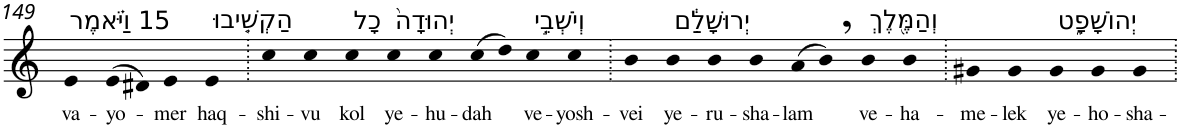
**kern	**text
*part1	*part1
*staff1	*staff1
*I"Piano	*
*I'Pno	*
!!LO:PB:g=z
*clefG2	*
*k[]	*
=149	=149
!LO:TX:a:t=15 וַיֹּ֗אמֶר	!
!	!LO:LY:b
4e	va-
!	!LO:LY:b
(>8e	-yo-
8d#X)	.
!	!LO:LY:b
4e	-mer
!LO:TX:a:t=הַקְשִׁ֤יבוּ	!
!	!LO:LY:b
4e	haq-
=150.	=150.
!	!LO:LY:b
4cc	-shi-
!	!LO:LY:b
4cc	-vu
!LO:TX:a:t=כָל	!
!	!LO:LY:b
4cc	kol
!LO:TX:a:t=יְהוּדָה֙	!
!	!LO:LY:b
4cc	ye-
!	!LO:LY:b
4cc	-hu-
!	!LO:LY:b
(>8cc	-dah
8dd)	.
!LO:TX:a:t=וְיֹשְׁבֵ֣י	!
!	!LO:LY:b
4cc	ve-
!	!LO:LY:b
4cc	-yosh-
=151.	=151.
!	!LO:LY:b
4b	-vei
!LO:TX:a:t=יְרוּשָׁלִַ֔ם	!
!	!LO:LY:b
4b	ye-
!	!LO:LY:b
4b	-ru-
!	!LO:LY:b
4b	-sha-
!	!LO:LY:b
(>8a	-lam
8b,)	.
!LO:TX:a:t=וְהַמֶּ֖לֶךְ	!
!	!LO:LY:b
4b	ve-
!	!LO:LY:b
4b	-ha-
=152.	=152.
!	!LO:LY:b
4g#X	-me-
!	!LO:LY:b
4g#	-lek
!LO:TX:a:t=יְהוֹשָׁפָ֑ט	!
!	!LO:LY:b
4g#	ye-
!	!LO:LY:b
4g#	-ho-
!	!LO:LY:b
4g#	-sha-
=.	=.
*-	*-
